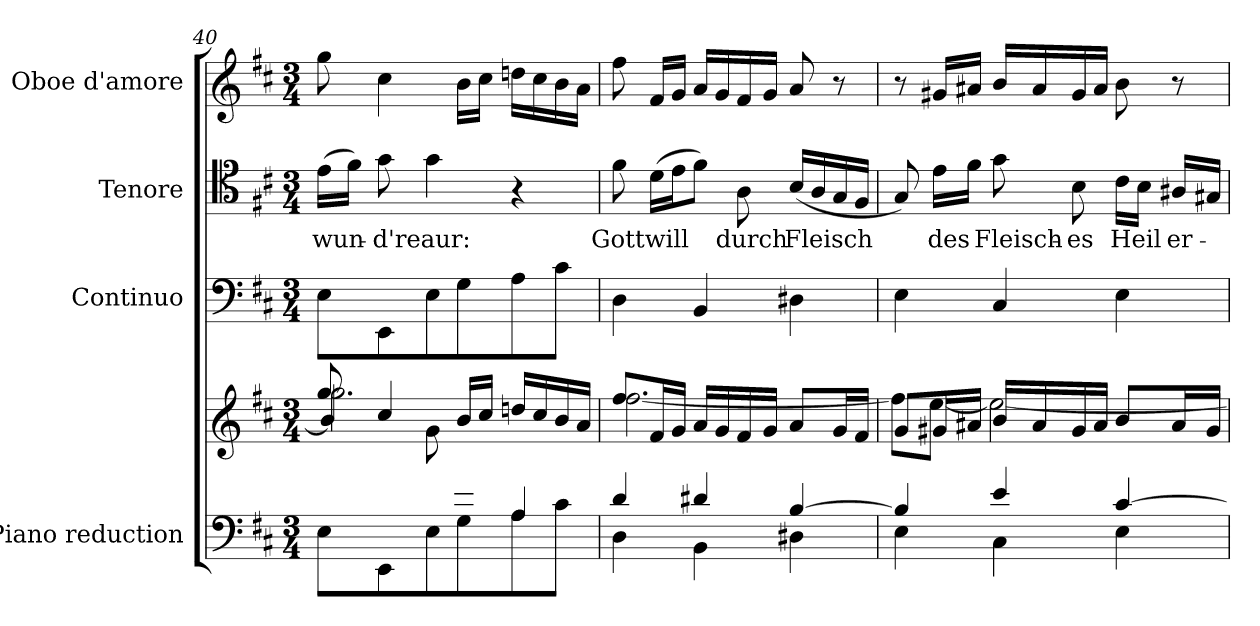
**kern	**kern	**kern	**kern	**text	**kern
*part4	*part4	*part3	*part2	*part2	*part1
*staff5	*staff4	*staff3	*staff2	*staff2	*staff1
*I"Piano reduction	*	*I"Continuo	*I"Tenore	*	*I"Oboe d'amore
*I'Pno	*	*	*	*	*I'Ob
*clefF4	*clefG2	*clefF4	*clefC4	*	*clefG2
*k[f#c#]	*k[f#c#]	*k[f#c#]	*k[f#c#]	*	*k[f#c#]
*M3/4	*M3/4	*M3/4	*M3/4	*	*M3/4
=40	=40	=40	=40	=40	=40
*^	*^	*	*	*	*
*	*	*	*^	*	*	*	*
!	!	!	!	!	!	!	!LO:LY:b	!
4.ryy	8E\L	8gg/	2.gg\	4b/]	8E\L	(16e\LL	-wun-	8gg\
.	.	.	.	.	.	16f#\JJ)	.	.
!	!	!	!	!	!	!	!LO:LY:b	!
.	8EE\	4cc#/	.	.	8EE\	8g\	-d're	4cc#\
!	!	!	!	!	!	!	!LO:LY:b	!
.	8E\	.	.	8g\L	8E\	4g\	aur:	.
8e/J	8G\	16b/LL	.	4.ryy	8G\	.	.	16b\LL
.	.	16cc#/JJ	.	.	.	.	.	16cc#\JJ
4A/	8A\	16ddn/LL	.	.	8A\	4r	.	16ddn\LL
.	.	16cc#/	.	.	.	.	.	16cc#\
.	8c#\J	16b/	.	.	8c#\J	.	.	16b\
.	.	16a/JJ	.	.	.	.	.	16a\JJ
*	*	*	*v	*v	*	*	*	*
=41	=41	=41	=41	=41	=41	=41	=41
!	!	!	!	!	!	!LO:LY:b	!
4d/	4D\	8ff#/L	[>2.ff#\	4D\	8f#\	Gott	8ff#\
!	!	!	!	!	!	!LO:LY:b	!
.	.	16f#/L	.	.	(16d\LL	will	16f#/LL
.	.	16g/JJ	.	.	16e\J	.	16g/JJ
4d#X/	4BB\	16a/LL	.	4BB/	8f#\J)	.	16a/LL
.	.	16g/	.	.	.	.	16g/
!	!	!	!	!	!	!LO:LY:b	!
.	.	16f#/	.	.	8A\	durch	16f#/
.	.	16g/JJ	.	.	.	.	16g/JJ
!	!	!	!	!	!	!LO:LY:b	!
[4B/	4D#X\	8a/L	.	4D#X\	(16B/LL	Fleisch	8a/
.	.	.	.	.	16A/	.	.
.	.	16g/L	.	.	16G/	.	8r
.	.	16f#/JJ	.	.	16F#/JJ	.	.
=42	=42	=42	=42	=42	=42	=42	=42
4B/]	4E\	8g/L	8ff#\L]	4E\	8G/)	.	8r
!	!	!	!	!	!	!LO:LY:b	!
.	.	16g#X/L	[8ee\J	.	16e\LL	des	16g#X/LL
.	.	16a#X/JJ	.	.	16f#\JJ	.	16a#X/JJ
!	!	!	!	!	!	!LO:LY:b	!
4e/	4C#\	16b/LL	2ee\_	4C#/	8g\	Fleisch-	16b/LL
.	.	16a#/	.	.	.	.	16a#/
!	!	!	!	!	!	!LO:LY:b	!
.	.	16g#/	.	.	8B\	-es	16g#/
.	.	16a#/JJ	.	.	.	.	16a#/JJ
!	!	!	!	!	!	!LO:LY:b	!
[4c#/	4E\	8b/L	.	4E\	16c#\LL	Heil	8b\
.	.	.	.	.	16B\JJ	.	.
!	!	!	!	!	!	!LO:LY:b	!
.	.	16a#/L	.	.	16A#X/LL	er-	8r
.	.	16g#/JJ	.	.	16G#X/JJ	.	.
*v	*v	*	*	*	*	*	*
*	*v	*v	*	*	*	*
=	=	=	=	=	=
*-	*-	*-	*-	*-	*-
